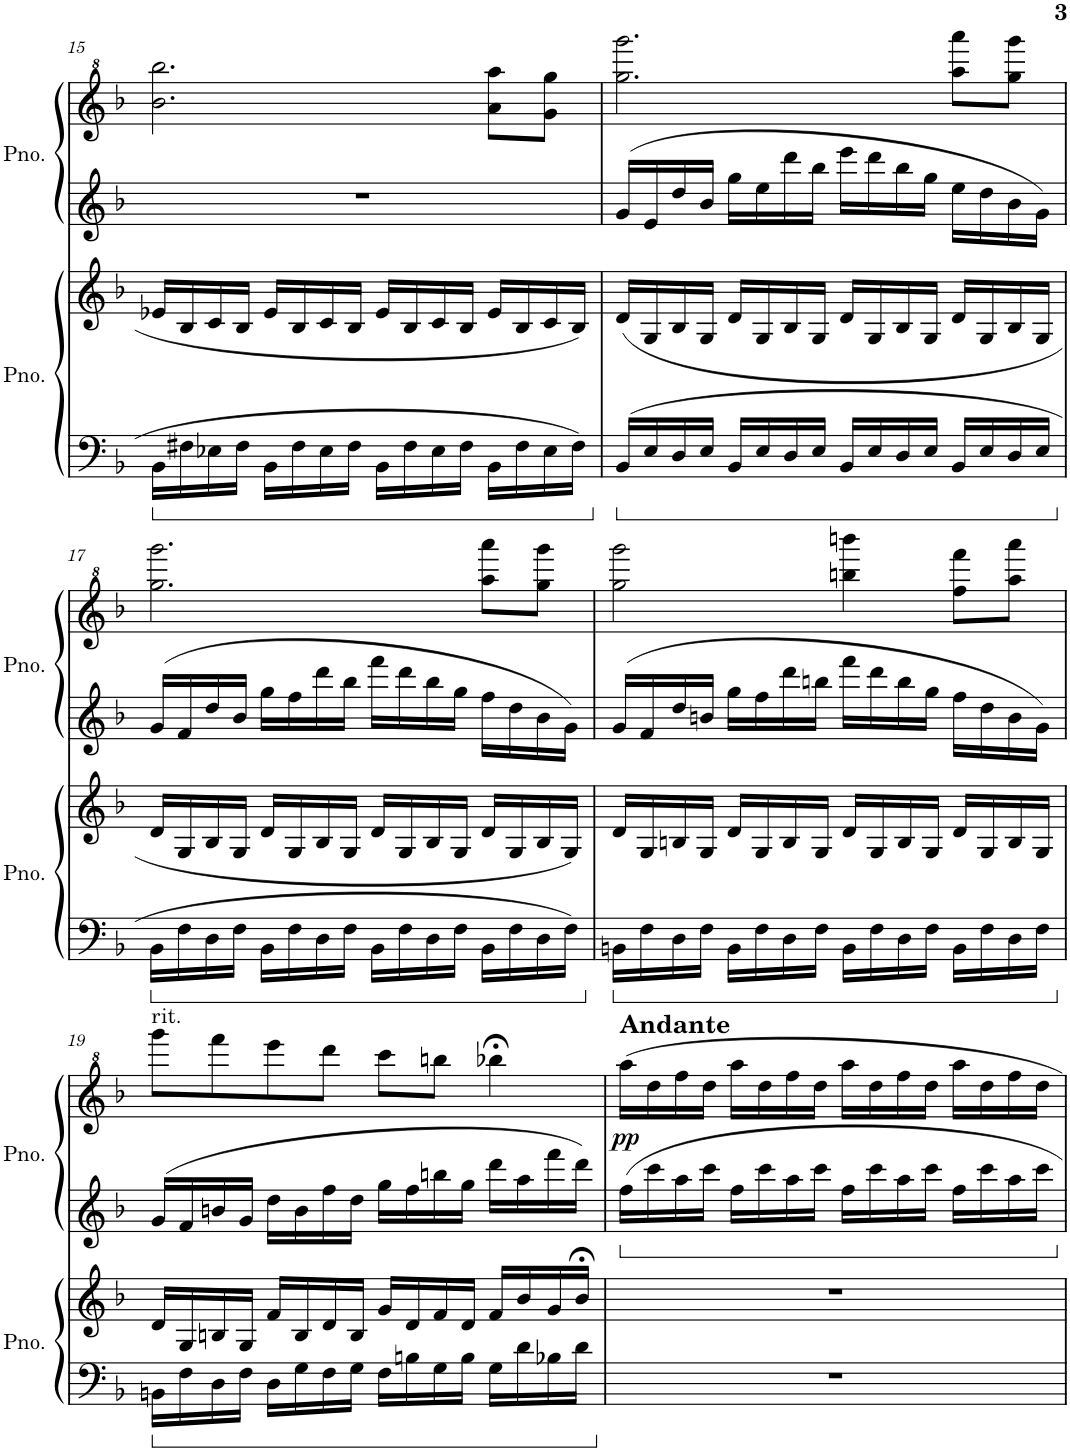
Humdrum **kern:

**kern	**kern	**kern	**kern	**dynam
*part2	*part2	*part1	*part1	*part1
*staff4	*staff3	*staff2	*staff1	*staff1/2
*I"Piano	*	*I"Piano	*	*
*I'Pno.	*	*I'Pno.	*	*
!!LO:PB:g=z
*clefF4	*clefG2	*clefG2	*clefG^2	*
*k[b-]	*k[b-]	*k[b-]	*k[b-]	*
*M4/4	*M4/4	*M4/4	*M4/4	*
=15	=15	=15	=15	=15
16BB-\LL	16e-X/LL	1r	2.bb-\^ 2.bbb-\^	.
16F#X\	16B-/	.	.	.
16E-X\	16c/	.	.	.
16F#\JJ	16B-/JJ	.	.	.
16BB-\LL	16e-/LL	.	.	.
16F#\	16B-/	.	.	.
16E-\	16c/	.	.	.
16F#\JJ	16B-/JJ	.	.	.
16BB-\LL	16e-/LL	.	.	.
16F#\	16B-/	.	.	.
16E-\	16c/	.	.	.
16F#\JJ	16B-/JJ	.	.	.
16BB-\LL	16e-/LL	.	8aa\^ 8aaa\^L	.
16F#\	16B-/	.	.	.
16E-\	16c/	.	8gg\^ 8ggg\^J	.
16F#\JJ	16B-/JJ	.	.	.
=16	=16	=16	=16	=16
16BB-/LL	(16d/LL	16g/LL	2.ggg\^ 2.gggg\^	.
16E/	16G/	16e/	.	.
16D/	16B-/	16dd/	.	.
16E/JJ	16G/JJ	16b-/JJ	.	.
16BB-/LL	16d/LL	16gg\LL	.	.
16E/	16G/	16ee\	.	.
16D/	16B-/	16ddd\	.	.
16E/JJ	16G/JJ	16bb-\JJ	.	.
16BB-/LL	16d/LL	16eee\LL	.	.
16E/	16G/	16ddd\	.	.
16D/	16B-/	16bb-\	.	.
16E/JJ	16G/JJ	16gg\JJ	.	.
16BB-/LL	16d/LL	16ee\LL	8aaa\^ 8aaaa\^L	.
16E/	16G/	16dd\	.	.
16D/	16B-/	16b-\	8ggg\^ 8gggg\^J	.
16E/JJ	16G/JJ	16g\JJ	.	.
!!LO:LB:g=z
=17	=17	=17	=17	=17
16BB-\LL	16d/LL	16g/LL	2.ggg\^ 2.gggg\^	.
16F\	16G/	16f/	.	.
16D\	16B-/	16dd/	.	.
16F\JJ	16G/JJ	16b-/JJ	.	.
16BB-\LL	16d/LL	16gg\LL	.	.
16F\	16G/	16ff\	.	.
16D\	16B-/	16ddd\	.	.
16F\JJ	16G/JJ	16bb-\JJ	.	.
16BB-\LL	16d/LL	16fff\LL	.	.
16F\	16G/	16ddd\	.	.
16D\	16B-/	16bb-\	.	.
16F\JJ	16G/JJ	16gg\JJ	.	.
16BB-\LL	16d/LL	16ff\LL	8aaa\^ 8aaaa\^L	.
16F\	16G/	16dd\	.	.
16D\	16B-/	16b-\	8ggg\^ 8gggg\^J	.
16F\JJ	16G/JJ)	16g\JJ	.	.
=18	=18	=18	=18	=18
16BBn\LL	16d/LL	16g/LL	2ggg\^ 2gggg\^	.
16F\	16G/	16f/	.	.
16D\	16Bn/	16dd/	.	.
16F\JJ	16G/JJ	16bn/JJ	.	.
16BB\LL	16d/LL	16gg\LL	.	.
16F\	16G/	16ff\	.	.
16D\	16B/	16ddd\	.	.
16F\JJ	16G/JJ	16bbn\JJ	.	.
16BB\LL	16d/LL	16fff\LL	4bbbn\^ 4bbbbn\^	.
16F\	16G/	16ddd\	.	.
16D\	16B/	16bb\	.	.
16F\JJ	16G/JJ	16gg\JJ	.	.
16BB\LL	16d/LL	16ff\LL	8fff\^ 8ffff\^L	.
16F\	16G/	16dd\	.	.
16D\	16B/	16b\	8aaa\^ 8aaaa\^J	.
16F\JJ	16G/JJ	16g\JJ	.	.
!!LO:LB:g=z
=19	=19	=19	=19	=19
!	!	!	!LO:TX:a:t=rit.	!
16BBn\LL	16d/LL	16g/LL	8gggg^\L	.
16F\	16G/	16f/	.	.
16D\	16Bn/	16bn/	8ffff^\	.
16F\JJ	16G/JJ	16g/JJ	.	.
16D\LL	16f/LL	16dd\LL	8eeee^\	.
16G\	16B/	16b\	.	.
16F\	16d/	16ff\	8dddd^\J	.
16G\JJ	16B/JJ	16dd\JJ	.	.
16F\LL	16g/LL	16gg\LL	8cccc^\L	.
16Bn\	16d/	16ff\	.	.
16G\	16f/	16bbn\	8bbbn^\J	.
16B\JJ	16d/JJ	16gg\JJ	.	.
16G\LL	16f/LL	16ddd\LL	4bbb-X;<^\	.
16d\	16b-/	16aa\	.	.
16B-X\	16g;</	16fff\	.	.
16d\JJ	16b-;</JJ	16ddd\JJ	.	.
=20	=20	=20	=20	=20
!	!	!	!LO:TX:a:B:t=Andante	!
!	!	!	!	!LO:DY:b
1r	1r	16ff\LL	16aaa^\LL	pp
.	.	16ccc\	16ddd\	.
.	.	16aa\	16fff\	.
.	.	16ccc\JJ	16ddd\JJ	.
.	.	16ff\LL	16aaa\LL	.
.	.	16ccc\	16ddd\	.
.	.	16aa\	16fff\	.
.	.	16ccc\JJ	16ddd\JJ	.
.	.	16ff\LL	16aaa\LL	.
.	.	16ccc\	16ddd\	.
.	.	16aa\	16fff\	.
.	.	16ccc\JJ	16ddd\JJ	.
.	.	16ff\LL	16aaa\LL	.
.	.	16ccc\	16ddd\	.
.	.	16aa\	16fff\	.
.	.	16ccc\JJ	16ddd\JJ	.
=	=	=	=	=
*-	*-	*-	*-	*-
